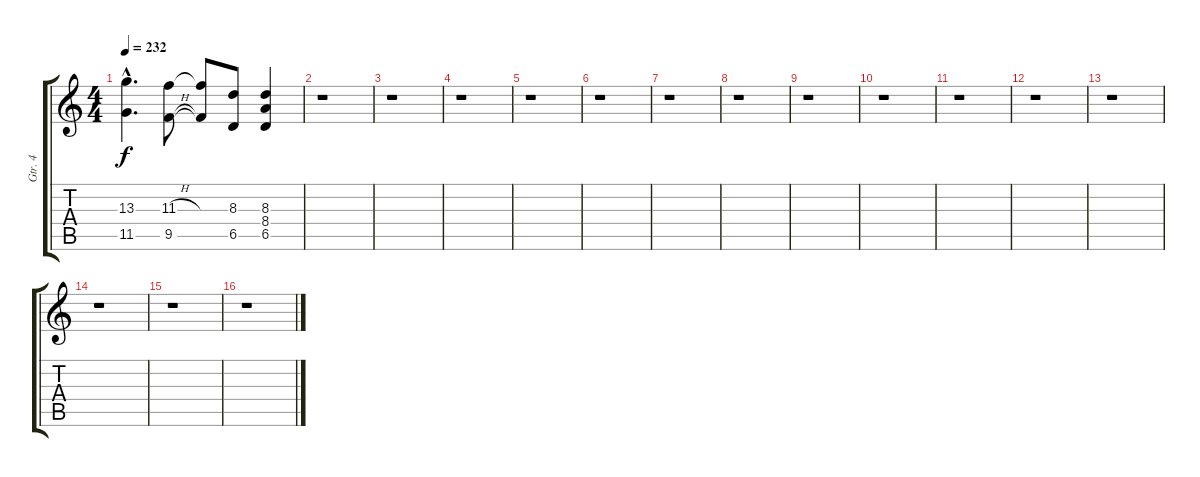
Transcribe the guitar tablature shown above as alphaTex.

\track ("Gtr. 4" "Gtr. 4") {instrument distortionguitar}
\staff {score tabs}
\tuning (Eb4 Bb3 Gb3 Db3 Ab2 Eb2) {hide}
\ts (4 4)
\tempo 232
\clef g2
\ks c
(13.3{hac} 11.5{hac}).4{d dy f} (11.3{h} 9.5{h}).8 (11.3{t} 9.5{t}).8 (8.3 6.5).8 (8.3 8.4 6.5).4 |
r.1 |
r.1 |
r.1 |
r.1 |
r.1 |
r.1 |
r.1 |
r.1 |
r.1 |
r.1 |
r.1 |
r.1 |
r.1 |
r.1 |
r.1
